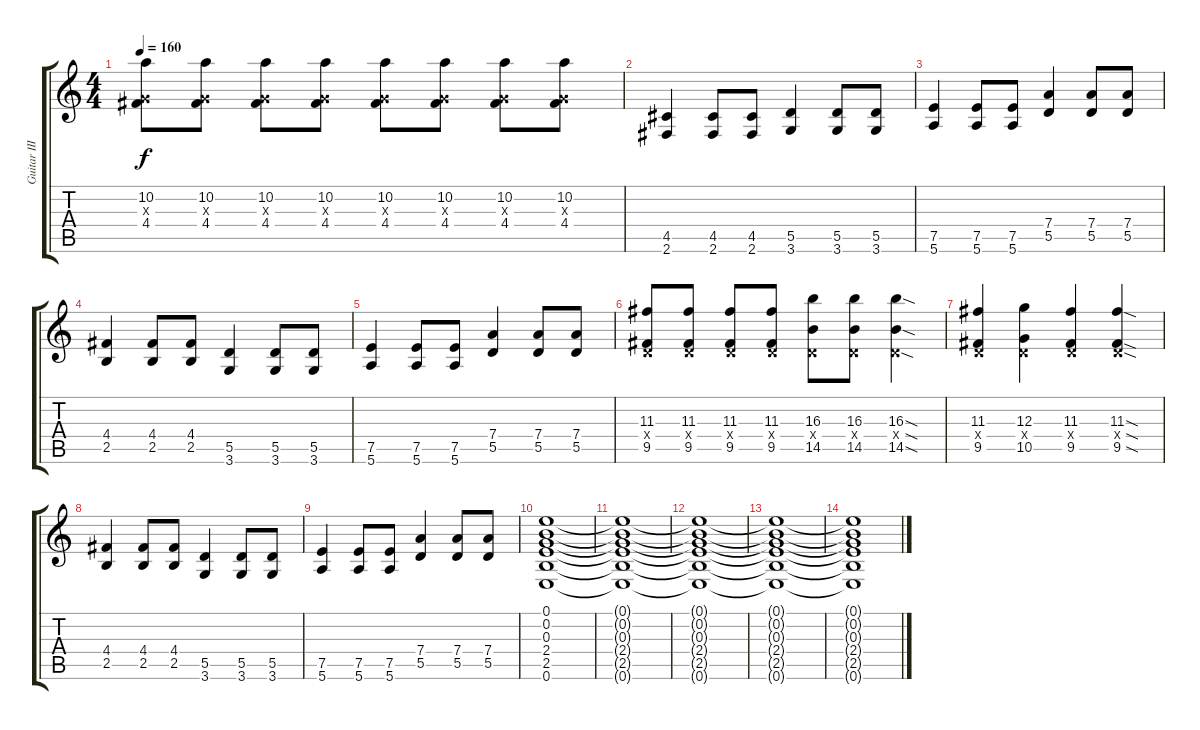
\track ("Guitar III" "Guitar III") {instrument distortionguitar}
\staff {score tabs}
\tuning (E4 B3 G3 D3 A2 E2) {hide}
\ts (4 4)
\tempo 160
\clef g2
\ks c
(10.2 0.3{x} 4.4).8{dy f} (10.2 0.3{x} 4.4).8 (10.2 0.3{x} 4.4).8 (10.2 0.3{x} 4.4).8 (10.2 0.3{x} 4.4).8 (10.2 0.3{x} 4.4).8 (10.2 0.3{x} 4.4).8 (10.2 0.3{x} 4.4).8 |
(4.5 2.6).4 (4.5 2.6).8 (4.5 2.6).8 (5.5 3.6).4 (5.5 3.6).8 (5.5 3.6).8 |
(7.5 5.6).4 (7.5 5.6).8 (7.5 5.6).8 (7.4 5.5).4 (7.4 5.5).8 (7.4 5.5).8 |
(4.4 2.5).4 (4.4 2.5).8 (4.4 2.5).8 (5.5 3.6).4 (5.5 3.6).8 (5.5 3.6).8 |
(7.5 5.6).4 (7.5 5.6).8 (7.5 5.6).8 (7.4 5.5).4 (7.4 5.5).8 (7.4 5.5).8 |
(11.3 0.4{x} 9.5).8 (11.3 0.4{x} 9.5).8 (11.3 0.4{x} 9.5).8 (11.3 0.4{x} 9.5).8 (16.3 0.4{x} 14.5).8 (16.3 0.4{x} 14.5).8 (16.3{sod} 0.4{sod x} 14.5{sod}).4 |
(11.3 0.4{x} 9.5).4 (12.3 0.4{x} 10.5).4 (11.3 0.4{x} 9.5).4 (11.3{sod} 0.4{sod x} 9.5{sod}).4 |
(4.4 2.5).4 (4.4 2.5).8 (4.4 2.5).8 (5.5 3.6).4 (5.5 3.6).8 (5.5 3.6).8 |
(7.5 5.6).4 (7.5 5.6).8 (7.5 5.6).8 (7.4 5.5).4 (7.4 5.5).8 (7.4 5.5).8 |
(0.1 0.2 0.3 2.4 2.5 0.6).1 |
(0.1{t} 0.2{t} 0.3{t} 2.4{t} 2.5{t} 0.6{t}).1 |
(0.1{t} 0.2{t} 0.3{t} 2.4{t} 2.5{t} 0.6{t}).1 |
(0.1{t} 0.2{t} 0.3{t} 2.4{t} 2.5{t} 0.6{t}).1 |
(0.1{t} 0.2{t} 0.3{t} 2.4{t} 2.5{t} 0.6{t}).1
